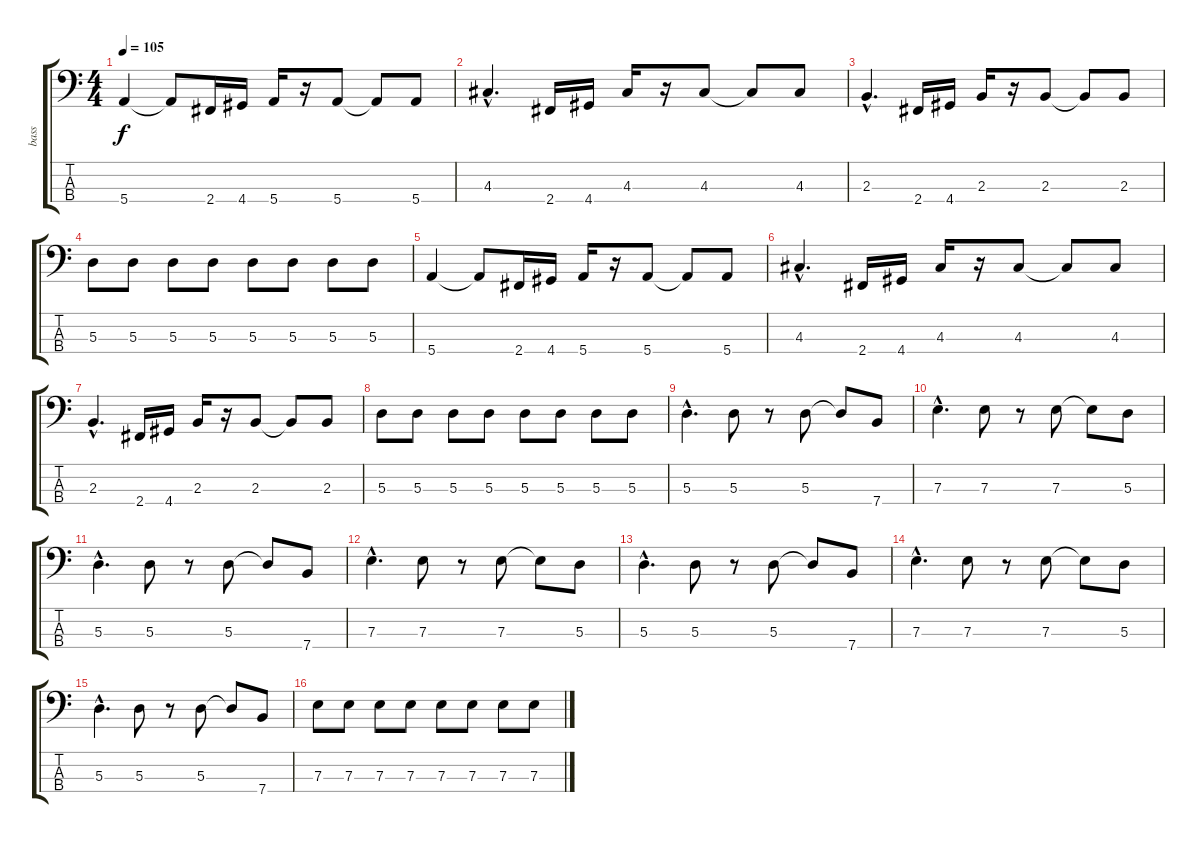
\track ("bass" "bass") {instrument electricbassfinger}
\staff {score tabs}
\tuning (G2 D2 A1 E1) {hide}
\ts (4 4)
\tempo 105
\clef f4
\ks c
5.4.4{dy f} 5.4{t}.8 2.4.16 4.4.16 5.4.16 r.16 5.4.8 5.4{t}.8 5.4.8 |
4.3{hac}.4{d} 2.4.16 4.4.16 4.3.16 r.16 4.3.8 4.3{t}.8 4.3.8 |
2.3{hac}.4{d} 2.4.16 4.4.16 2.3.16 r.16 2.3.8 2.3{t}.8 2.3.8 |
5.3.8 5.3.8 5.3.8 5.3.8 5.3.8 5.3.8 5.3.8 5.3.8 |
5.4.4 5.4{t}.8 2.4.16 4.4.16 5.4.16 r.16 5.4.8 5.4{t}.8 5.4.8 |
4.3{hac}.4{d} 2.4.16 4.4.16 4.3.16 r.16 4.3.8 4.3{t}.8 4.3.8 |
2.3{hac}.4{d} 2.4.16 4.4.16 2.3.16 r.16 2.3.8 2.3{t}.8 2.3.8 |
5.3.8 5.3.8 5.3.8 5.3.8 5.3.8 5.3.8 5.3.8 5.3.8 |
5.3{hac}.4{d} 5.3.8 r.8 5.3.8 5.3{t}.8 7.4.8 |
7.3{hac}.4{d} 7.3.8 r.8 7.3.8 7.3{t}.8 5.3.8 |
5.3{hac}.4{d} 5.3.8 r.8 5.3.8 5.3{t}.8 7.4.8 |
7.3{hac}.4{d} 7.3.8 r.8 7.3.8 7.3{t}.8 5.3.8 |
5.3{hac}.4{d} 5.3.8 r.8 5.3.8 5.3{t}.8 7.4.8 |
7.3{hac}.4{d} 7.3.8 r.8 7.3.8 7.3{t}.8 5.3.8 |
5.3{hac}.4{d} 5.3.8 r.8 5.3.8 5.3{t}.8 7.4.8 |
7.3.8 7.3.8 7.3.8 7.3.8 7.3.8 7.3.8 7.3.8 7.3.8
